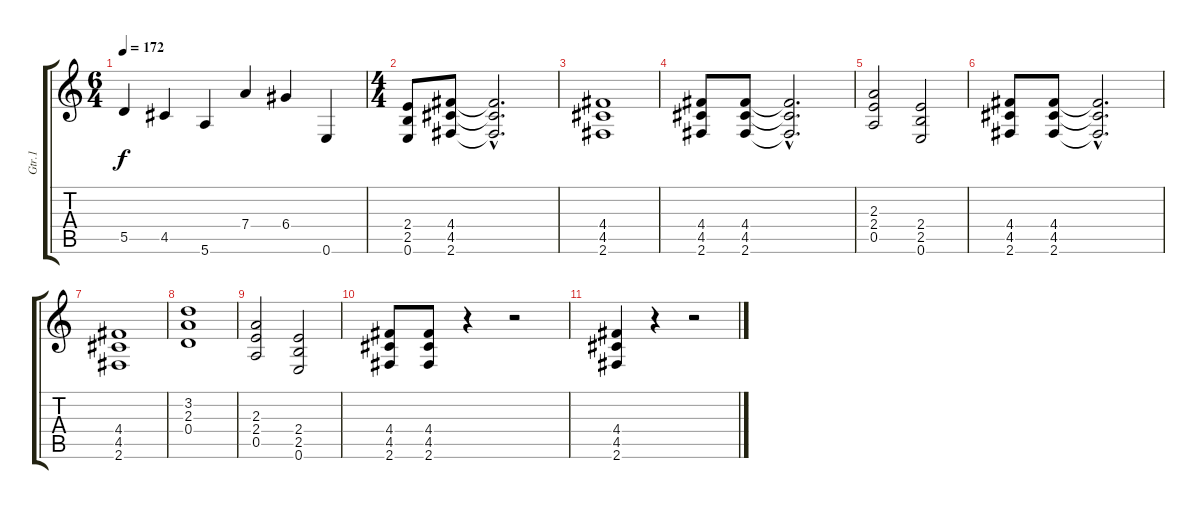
\track ("Gtr.1" "Gtr.1") {instrument distortionguitar}
\staff {score tabs}
\tuning (E4 B3 G3 D3 A2 E2) {hide}
\ts (6 4)
\tempo 172
\clef g2
\ks c
5.5.4{dy f} 4.5.4 5.6.4 7.4.4 6.4.4 0.6.4 |
\ts (4 4)
(2.4 2.5 0.6).8 (4.4 4.5 2.6).8 (4.4{hac t} 4.5{hac t} 2.6{hac t}).2{d} |
(4.4 4.5 2.6).1 |
(4.4 4.5 2.6).8 (4.4 4.5 2.6).8 (4.4{hac t} 4.5{hac t} 2.6{hac t}).2{d} |
(2.3 2.4 0.5).2 (2.4 2.5 0.6).2 |
(4.4 4.5 2.6).8 (4.4 4.5 2.6).8 (4.4{hac t} 4.5{hac t} 2.6{hac t}).2{d} |
(4.4 4.5 2.6).1 |
(3.2 2.3 0.4).1 |
(2.3 2.4 0.5).2 (2.4 2.5 0.6).2 |
(4.4 4.5 2.6).8 (4.4 4.5 2.6).8 r.4 r.2 |
(4.4 4.5 2.6).4 r.4 r.2
